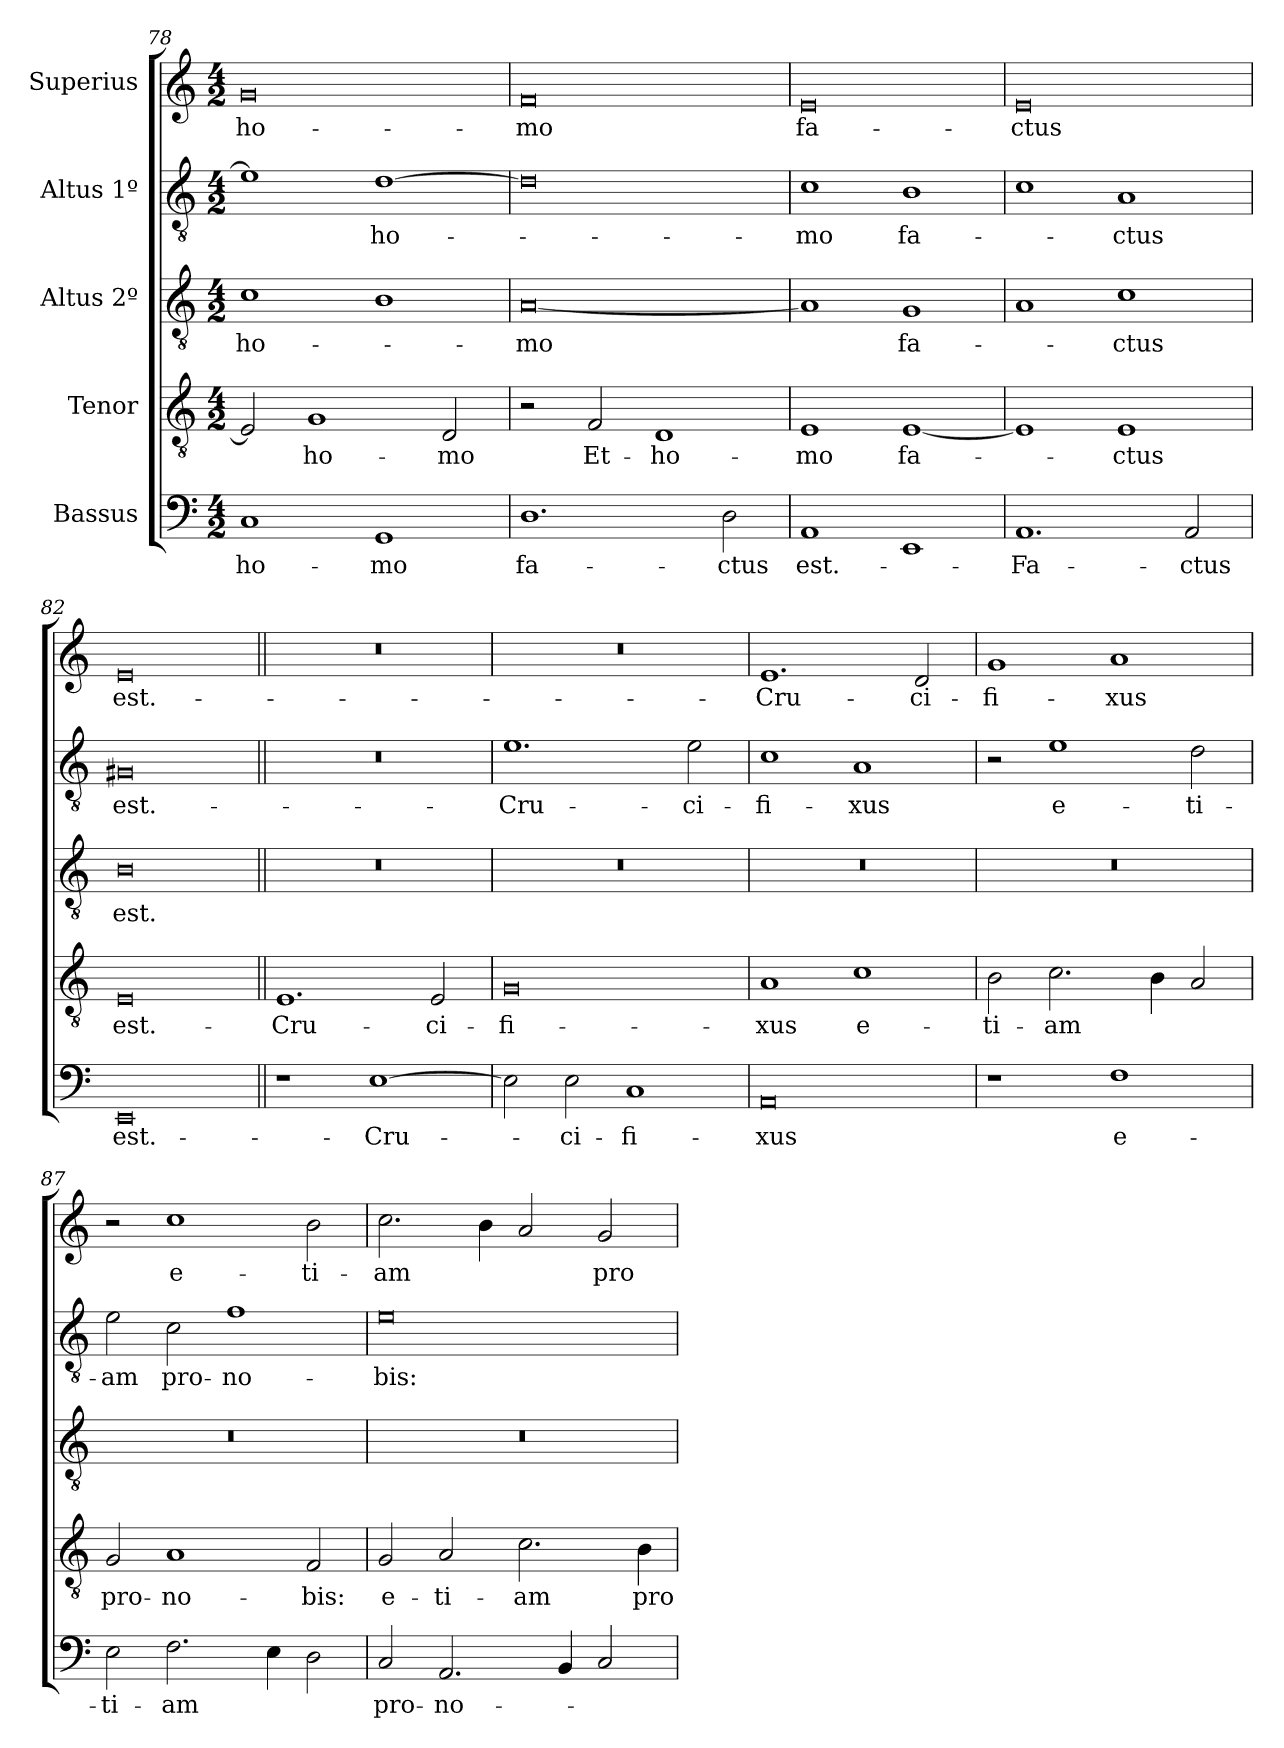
**kern	**text	**kern	**text	**kern	**text	**kern	**text	**kern	**text
*part5	*part5	*part4	*part4	*part3	*part3	*part2	*part2	*part1	*part1
*staff5	*staff5	*staff4	*staff4	*staff3	*staff3	*staff2	*staff2	*staff1	*staff1
*I"Bassus	*	*I"Tenor	*	*I"Altus 2º	*	*I"Altus 1º	*	*I"Superius	*
*clefF4	*	*clefGv2	*	*clefGv2	*	*clefGv2	*	*clefG2	*
*k[]	*	*k[]	*	*k[]	*	*k[]	*	*k[]	*
*M4/2	*	*M4/2	*	*M4/2	*	*M4/2	*	*M4/2	*
=78	=78	=78	=78	=78	=78	=78	=78	=78	=78
1C/	ho-	2E/]	.	1c\	ho-	1e\]	.	0g/	ho-
.	.	1G/	ho-	.	.	.	.	.	.
1GG/	-mo	.	.	1B\	.	[1d\	ho-	.	.
.	.	2D/	-mo	.	.	.	.	.	.
=79	=79	=79	=79	=79	=79	=79	=79	=79	=79
1.D\	fa-	2r	.	[0A/	-mo	0d\]	.	0f/	-mo
.	.	2F/	Et-	.	.	.	.	.	.
.	.	1D/	ho-	.	.	.	.	.	.
2D\	-ctus	.	.	.	.	.	.	.	.
=80	=80	=80	=80	=80	=80	=80	=80	=80	=80
1AA/	est.-	1E/	-mo	1A/]	.	1c\	-mo	0e/	fa-
1EE/	.	[1E/	fa-	1G/	fa-	1B\	fa-	.	.
=81	=81	=81	=81	=81	=81	=81	=81	=81	=81
1.AA/	Fa-	1E/]	.	1A/	.	1c\	.	0e/	-ctus
.	.	1E/	-ctus	1c\	-ctus	1A/	-ctus	.	.
2AA/	-ctus	.	.	.	.	.	.	.	.
=82	=82	=82	=82	=82	=82	=82	=82	=82	=82
0EE/	est.-	0E/	est.-	0B\	est.-	0G#X/	est.-	0e/	est.-
=83||	=83||	=83||	=83||	=83||	=83||	=83||	=83||	=83||	=83||
1r	.	1.E/	Cru-	0r	.	0r	.	0r	.
[1E\	Cru-	.	.	.	.	.	.	.	.
.	.	2E/	-ci-	.	.	.	.	.	.
=84	=84	=84	=84	=84	=84	=84	=84	=84	=84
2E\]	.	0G/	-fi-	0r	.	1.e\	Cru-	0r	.
2E\	-ci-	.	.	.	.	.	.	.	.
1C/	-fi-	.	.	.	.	.	.	.	.
.	.	.	.	.	.	2e\	-ci-	.	.
=85	=85	=85	=85	=85	=85	=85	=85	=85	=85
0AA/	-xus	1A/	-xus	0r	.	1c\	-fi-	1.e/	Cru-
.	.	1c\	e-	.	.	1A/	-xus	.	.
.	.	.	.	.	.	.	.	2d/	-ci-
=86	=86	=86	=86	=86	=86	=86	=86	=86	=86
1r	.	2B\	-ti-	0r	.	2r	.	1g/	-fi-
.	.	2.c\	-am	.	.	1e\	e-	.	.
1F\	e-	.	.	.	.	.	.	1a/	-xus
.	.	4B\	.	.	.	.	.	.	.
.	.	2A/	.	.	.	2d\	-ti-	.	.
=87	=87	=87	=87	=87	=87	=87	=87	=87	=87
2E\	-ti-	2G/	pro-	0r	.	2e\	-am	2r	.
2.F\	-am	1A/	no-	.	.	2c\	pro-	1cc\	e-
.	.	.	.	.	.	1f\	no-	.	.
4E\	.	.	.	.	.	.	.	.	.
2D\	.	2F/	-bis:	.	.	.	.	2b\	-ti-
=88	=88	=88	=88	=88	=88	=88	=88	=88	=88
2C/	pro-	2G/	e-	0r	.	0e\	-bis:	2.cc\	-am
2.AA/	no-	2A/	-ti-	.	.	.	.	.	.
.	.	.	.	.	.	.	.	4b\	.
.	.	2.c\	-am	.	.	.	.	2a/	.
4BB/	.	.	.	.	.	.	.	.	.
2C/	.	.	.	.	.	.	.	2g/	pro-
.	.	4B\	pro-	.	.	.	.	.	.
=	=	=	=	=	=	=	=	=	=
*-	*-	*-	*-	*-	*-	*-	*-	*-	*-
